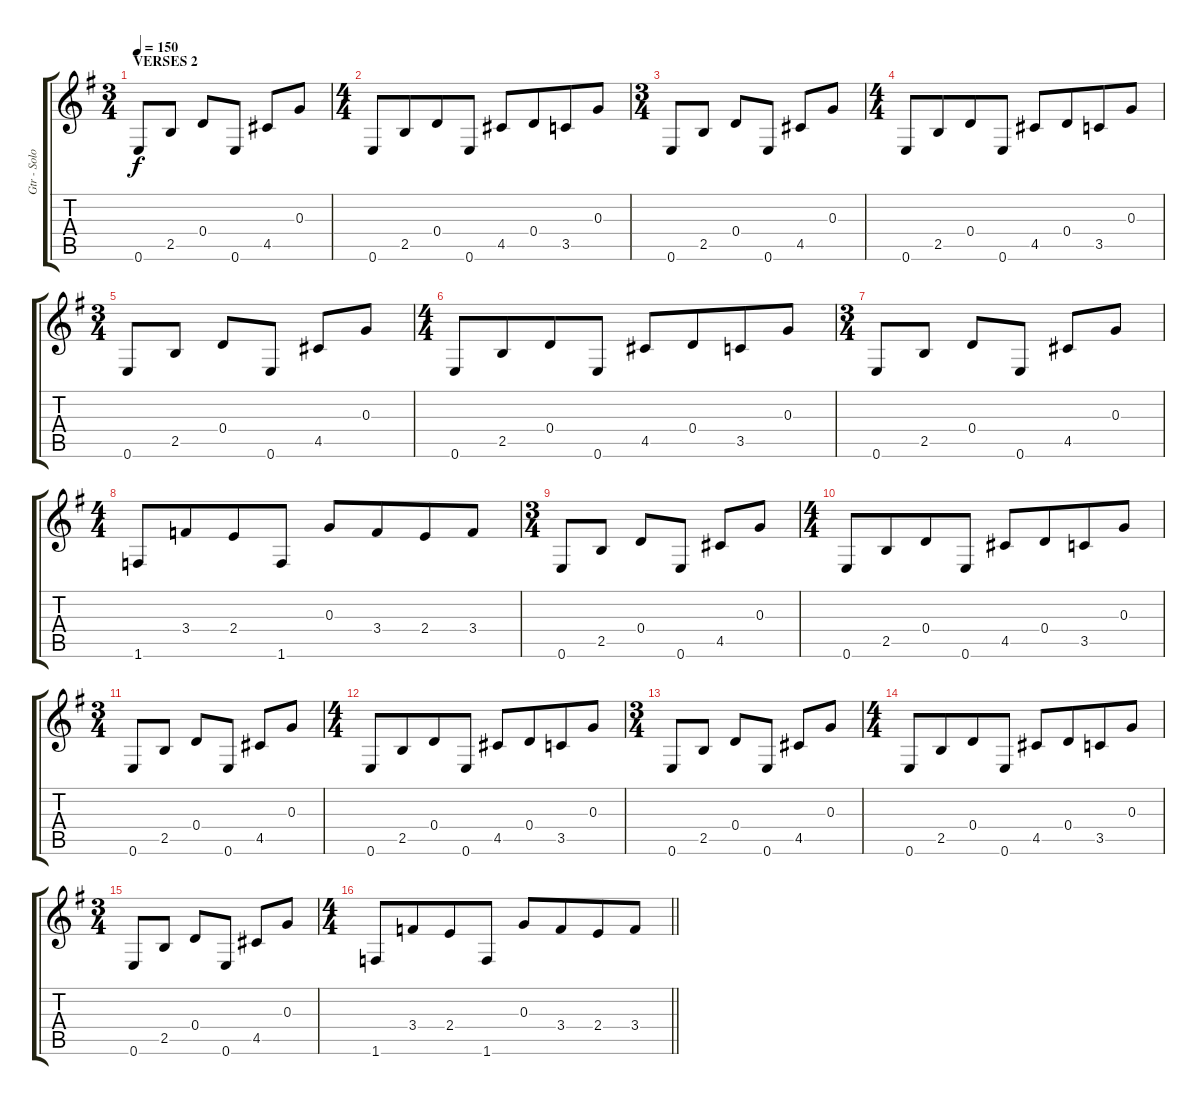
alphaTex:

\track ("Gtr - Solo" "Gtr - Solo") {instrument overdrivenguitar}
\staff {score tabs}
\tuning (E4 B3 G3 D3 A2 E2) {hide}
\ts (3 4)
\section ("" "VERSES 2")
\tempo 150
\clef g2
\ks eminor
0.6.8{dy f instrument acousticguitarsteel} 2.5.8 0.4.8 0.6.8{beam split} 4.5.8 0.3.8 |
\ts (4 4)
0.6.8 2.5.8{beam merge} 0.4.8 0.6.8{beam split} 4.5.8 0.4.8{beam merge} 3.5.8 0.3.8 |
\ts (3 4)
0.6.8 2.5.8 0.4.8 0.6.8{beam split} 4.5.8 0.3.8 |
\ts (4 4)
0.6.8 2.5.8{beam merge} 0.4.8 0.6.8{beam split} 4.5.8 0.4.8{beam merge} 3.5.8 0.3.8 |
\ts (3 4)
0.6.8 2.5.8 0.4.8 0.6.8{beam split} 4.5.8 0.3.8 |
\ts (4 4)
0.6.8 2.5.8{beam merge} 0.4.8 0.6.8{beam split} 4.5.8 0.4.8{beam merge} 3.5.8 0.3.8 |
\ts (3 4)
0.6.8 2.5.8 0.4.8 0.6.8{beam split} 4.5.8 0.3.8 |
\ts (4 4)
1.6.8 3.4.8{beam merge} 2.4.8 1.6.8{beam split} 0.3.8 3.4.8{beam merge} 2.4.8 3.4.8 |
\ts (3 4)
0.6.8 2.5.8 0.4.8 0.6.8{beam split} 4.5.8 0.3.8 |
\ts (4 4)
0.6.8 2.5.8{beam merge} 0.4.8 0.6.8{beam split} 4.5.8 0.4.8{beam merge} 3.5.8 0.3.8 |
\ts (3 4)
0.6.8 2.5.8 0.4.8 0.6.8{beam split} 4.5.8 0.3.8 |
\ts (4 4)
0.6.8 2.5.8{beam merge} 0.4.8 0.6.8{beam split} 4.5.8 0.4.8{beam merge} 3.5.8 0.3.8 |
\ts (3 4)
0.6.8 2.5.8 0.4.8 0.6.8{beam split} 4.5.8 0.3.8 |
\ts (4 4)
0.6.8 2.5.8{beam merge} 0.4.8 0.6.8{beam split} 4.5.8 0.4.8{beam merge} 3.5.8 0.3.8 |
\ts (3 4)
0.6.8 2.5.8 0.4.8 0.6.8{beam split} 4.5.8 0.3.8 |
\ts (4 4)
\barLineRight lightlight
1.6.8 3.4.8{beam merge} 2.4.8 1.6.8{beam split} 0.3.8 3.4.8{beam merge} 2.4.8 3.4.8
